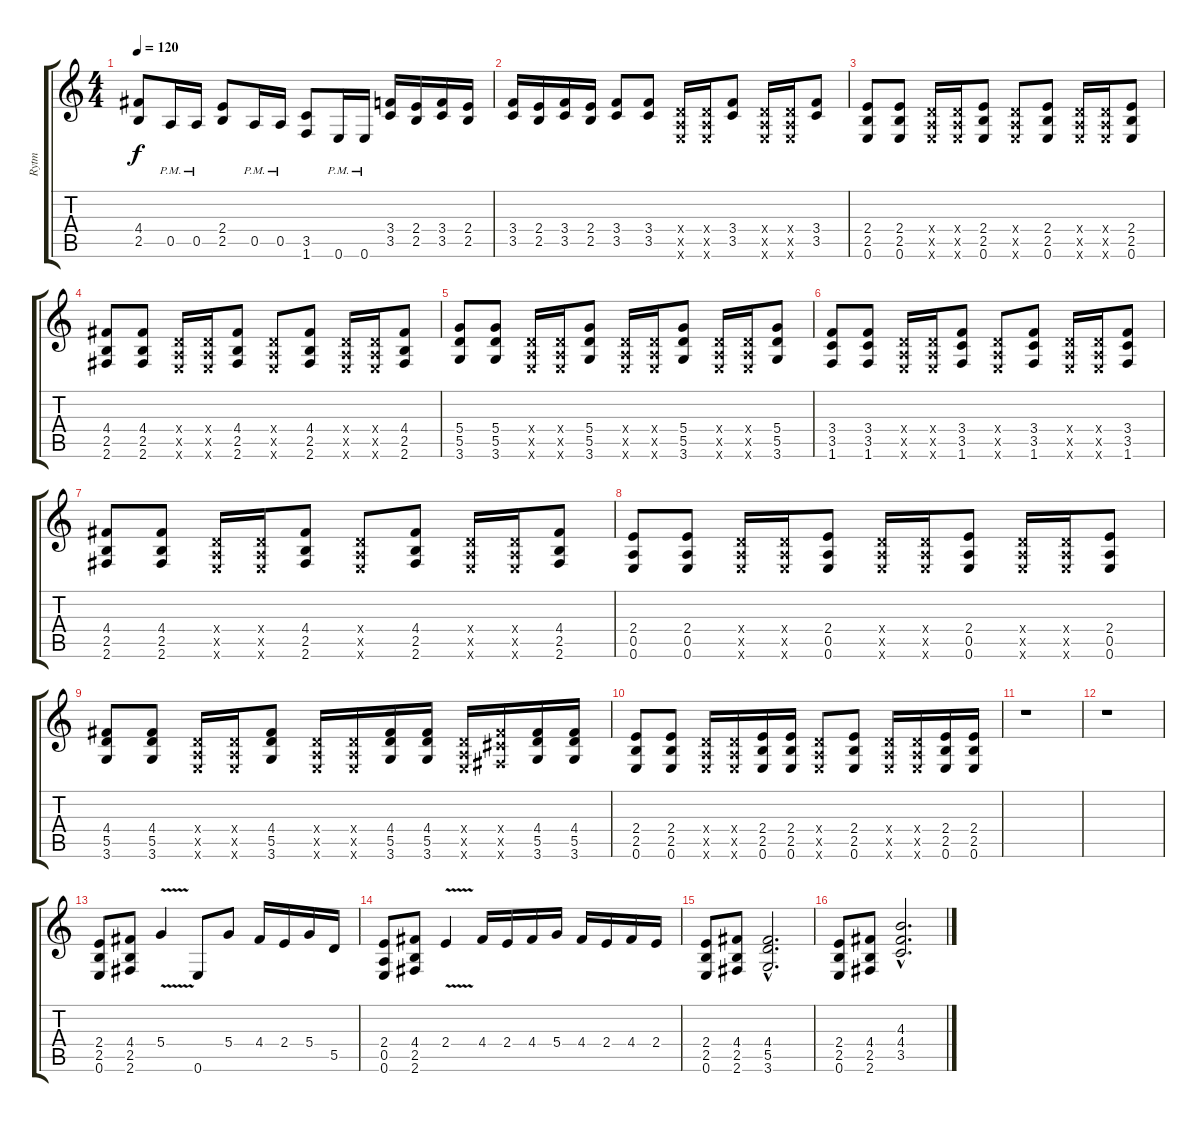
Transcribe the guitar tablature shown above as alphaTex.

\track ("Rytm" "Rytm") {instrument distortionguitar}
\staff {score tabs}
\tuning (E4 B3 G3 D3 A2 E2) {hide}
\ts (4 4)
\tempo 120
\clef g2
\ks c
(4.4 2.5).8{dy f} 0.5{pm}.16 0.5{pm}.16 (2.4 2.5).8 0.5{pm}.16 0.5{pm}.16 (3.5 1.6).8 0.6{pm}.16 0.6{pm}.16 (3.4 3.5).16 (2.4 2.5).16 (3.4 3.5).16 (2.4 2.5).16 |
(3.4 3.5).16 (2.4 2.5).16 (3.4 3.5).16 (2.4 2.5).16 (3.4 3.5).8 (3.4 3.5).8 (0.4{x} 0.5{x} 0.6{x}).16 (0.4{x} 0.5{x} 0.6{x}).16 (3.4 3.5).8 (0.4{x} 0.5{x} 0.6{x}).16 (0.4{x} 0.5{x} 0.6{x}).16 (3.4 3.5).8 |
(2.4 2.5 0.6).8 (2.4 2.5 0.6).8 (0.4{x} 0.5{x} 0.6{x}).16 (0.4{x} 0.5{x} 0.6{x}).16 (2.4 2.5 0.6).8 (0.4{x} 0.5{x} 0.6{x}).8 (2.4 2.5 0.6).8 (0.4{x} 0.5{x} 0.6{x}).16 (0.4{x} 0.5{x} 0.6{x}).16 (2.4 2.5 0.6).8 |
(4.4 2.5 2.6).8 (4.4 2.5 2.6).8 (0.4{x} 0.5{x} 0.6{x}).16 (0.4{x} 0.5{x} 0.6{x}).16 (4.4 2.5 2.6).8 (0.4{x} 0.5{x} 0.6{x}).8 (4.4 2.5 2.6).8 (0.4{x} 0.5{x} 0.6{x}).16 (0.4{x} 0.5{x} 0.6{x}).16 (4.4 2.5 2.6).8 |
(5.4 5.5 3.6).8 (5.4 5.5 3.6).8 (0.4{x} 0.5{x} 0.6{x}).16 (0.4{x} 0.5{x} 0.6{x}).16 (5.4 5.5 3.6).8 (0.4{x} 0.5{x} 0.6{x}).16 (0.4{x} 0.5{x} 0.6{x}).16 (5.4 5.5 3.6).8 (0.4{x} 0.5{x} 0.6{x}).16 (0.4{x} 0.5{x} 0.6{x}).16 (5.4 5.5 3.6).8 |
(3.4 3.5 1.6).8 (3.4 3.5 1.6).8 (0.4{x} 0.5{x} 0.6{x}).16 (0.4{x} 0.5{x} 0.6{x}).16 (3.4 3.5 1.6).8 (0.4{x} 0.5{x} 0.6{x}).8 (3.4 3.5 1.6).8 (0.4{x} 0.5{x} 0.6{x}).16 (0.4{x} 0.5{x} 0.6{x}).16 (3.4 3.5 1.6).8 |
(4.4 2.5 2.6).8 (4.4 2.5 2.6).8 (0.4{x} 0.5{x} 0.6{x}).16 (0.4{x} 0.5{x} 0.6{x}).16 (4.4 2.5 2.6).8 (0.4{x} 0.5{x} 0.6{x}).8 (4.4 2.5 2.6).8 (0.4{x} 0.5{x} 0.6{x}).16 (0.4{x} 0.5{x} 0.6{x}).16 (4.4 2.5 2.6).8 |
(2.4 0.5 0.6).8 (2.4 0.5 0.6).8 (0.4{x} 0.5{x} 0.6{x}).16 (0.4{x} 0.5{x} 0.6{x}).16 (2.4 0.5 0.6).8 (0.4{x} 0.5{x} 0.6{x}).16 (0.4{x} 0.5{x} 0.6{x}).16 (2.4 0.5 0.6).8 (0.4{x} 0.5{x} 0.6{x}).16 (0.4{x} 0.5{x} 0.6{x}).16 (2.4 0.5 0.6).8 |
(4.4 5.5 3.6).8 (4.4 5.5 3.6).8 (0.4{x} 0.5{x} 0.6{x}).16 (0.4{x} 0.5{x} 0.6{x}).16 (4.4 5.5 3.6).8 (0.4{x} 0.5{x} 0.6{x}).16 (0.4{x} 0.5{x} 0.6{x}).16 (4.4 5.5 3.6).16 (4.4 5.5 3.6).16 (0.4{x} 0.5{x} 0.6{x}).16 (4.4{x} 4.5{x} 2.6{x}).16 (4.4 5.5 3.6).16 (4.4 5.5 3.6).16 |
(2.4 2.5 0.6).8 (2.4 2.5 0.6).8 (0.4{x} 0.5{x} 0.6{x}).16 (0.4{x} 0.5{x} 0.6{x}).16 (2.4 2.5 0.6).16 (2.4 2.5 0.6).16 (0.4{x} 0.5{x} 0.6{x}).8 (2.4 2.5 0.6).8 (0.4{x} 0.5{x} 0.6{x}).16 (0.4{x} 0.5{x} 0.6{x}).16 (2.4 2.5 0.6).16 (2.4 2.5 0.6).16 |
r.1 |
r.1 |
(2.4 2.5 0.6).8 (4.4 2.5 2.6).8 5.4{v}.4 0.6.8 5.4.8 4.4.16 2.4.16 5.4.16 5.5.16 |
(2.4 0.5 0.6).8 (4.4 2.5 2.6).8 2.4{v}.4 4.4.16 2.4.16 4.4.16 5.4.16 4.4.16 2.4.16 4.4.16 2.4.16 |
(2.4 2.5 0.6).8 (4.4 2.5 2.6).8 (4.4{hac} 5.5{hac} 3.6{hac}).2{d} |
(2.4 2.5 0.6).8 (4.4 2.5 2.6).8 (4.3{hac} 4.4{hac} 3.5{hac}).2{d}
